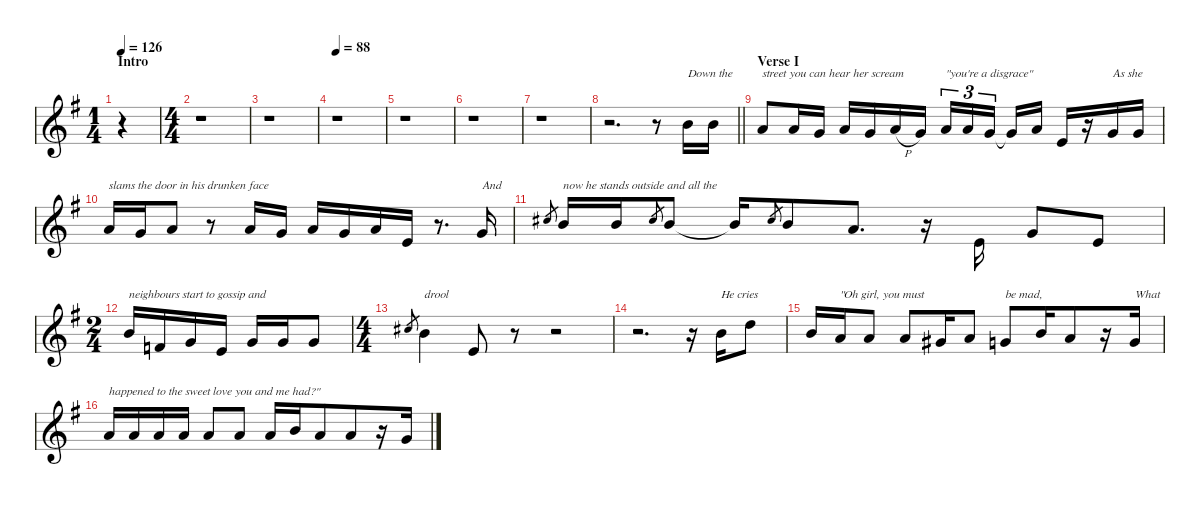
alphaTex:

\defaultSystemsLayout 4
\hideDynamics
\bracketExtendMode nobrackets
\singleTrackTrackNamePolicy hidden
\multiTrackTrackNamePolicy hidden
\firstSystemTrackNameMode fullname
\firstSystemTrackNameOrientation horizontal
\otherSystemsTrackNameOrientation horizontal
\track ("Vocals" "sax.") {mute instrument tenorsax}
\staff {score}
\tuning (E4 B3 G3 D3 A2 E2)
\displaytranspose 12
\voice
\ts (1 4)
\beaming (8 2)
\section ("" "Intro")
\tempo 126
\clef g2
\ks g
r.4{dy f instrument tenorsax beam Up} |
\ts (4 4)
\beaming (8 2 2 2 2)
r.1{beam Down} |
r.1{beam Down} |
\tempo 88
r.1{beam Down} |
r.1{beam Down} |
r.1{beam Down} |
r.1{beam Down} |
\barLineRight lightlight
r.2{d beam Down} r.8{beam Down} 0.2{acc forcenatural}.16{txt "Down the" beam Up} 0.2{acc forcenatural}.16{beam Up} |
\section ("" "Verse I")
2.3{acc forcenatural}.8{txt "street you can hear her scream" beam Up} 2.3{acc forcenatural}.16{beam Up} 0.3{acc forcenatural}.16{beam Up} 2.3{acc forcenatural}.16{beam Up} 0.3{acc forcenatural}.16{beam Up} 2.3{h acc forcenatural}.16{beam Up} 0.3{acc forcenatural}.16{beam Up} 2.3{acc forcenatural}.16{tu (3 2) txt "\"you're a disgrace\"" beam Up} 2.3{acc forcenatural}.16{tu (3 2) beam Up} 0.3{acc forcenatural}.16{tu (3 2) beam Up} 0.3{t acc forcenatural}.16{beam Up} 2.3{acc forcenatural}.16{beam Up} 2.4{acc forcenatural}.16{beam Up} r.16{beam Up} 0.3{acc forcenatural}.16{txt "As she" beam Up} 0.3{acc forcenatural}.16{beam Up} |
2.3{acc forcenatural}.16{txt "slams the door in his drunken face" beam Up} 0.3{acc forcenatural}.16{beam Up} 2.3{acc forcenatural}.8{beam Up} r.8{beam Up} 2.3{acc forcenatural}.16{beam Up} 0.3{acc forcenatural}.16{beam Up} 2.3{acc forcenatural}.16{beam Up} 0.3{acc forcenatural}.16{beam Up} 2.3{acc forcenatural}.16{beam Up} 2.4{acc forcenatural}.16{beam Up} r.8{d beam Up} 0.3{acc forcenatural}.16{txt "And" beam Up} |
2.2{acc #}.8{gr dy mf beam Up} 0.2{acc forcenatural}.16{txt "now he stands outside and all the" dy f beam Up} 0.2{acc forcenatural}.16{beam Up} 2.2{acc #}.8{gr dy mf beam Up} 0.2{acc forcenatural}.8{dy f beam Up} 0.2{t acc forcenatural}.16{beam Up} 2.2{acc #}.8{gr dy mf beam Up} 0.2{acc forcenatural}.8{dy f beam Up} 2.3{acc forcenatural}.8{d beam Up} r.16{beam Down} 2.4{acc forcenatural}.16{beam Up} 0.3{acc forcenatural}.8{beam Up} 2.4{acc forcenatural}.8{beam Up} |
\ts (2 4)
\beaming (8 2 2)
0.2{acc forcenatural}.16{txt "neighbours start to gossip and" beam Up} 3.4{acc forcenatural}.16{beam Up} 0.3{acc forcenatural}.16{beam Up} 2.4{acc forcenatural}.16{beam Up} 0.3{acc forcenatural}.16{beam Up} 0.3{acc forcenatural}.16{beam Up} 0.3{acc forcenatural}.8{beam Up} |
\ts (4 4)
\beaming (8 2 2 4)
2.2{acc #}.8{gr dy mf beam Up} 0.2{acc forcenatural}.4{txt "drool" dy f beam Down} 2.4{acc forcenatural}.8{beam Up} r.8{beam Up} r.2{beam Up} |
r.2{d beam Down} r.16{beam Down} 0.2{acc forcenatural}.16{txt "He cries" beam Down} 3.2{acc forcenatural}.8{beam Down} |
0.2{acc forcenatural}.16{beam Up} 2.3{acc forcenatural}.16{txt "\"Oh girl, you must" beam Up} 2.3{acc forcenatural}.8{beam Up} 2.3{acc forcenatural}.8{beam Up} 1.3{acc #}.16{beam Up} 2.3{acc forcenatural}.8{beam Up} 0.3{acc forcenatural}.8{txt "be mad," beam Up} 0.2{acc forcenatural}.16{beam Up} 2.3{acc forcenatural}.8{beam Up} r.16{beam Up} 0.3{acc forcenatural}.16{txt "What" beam Up} |
2.3{acc forcenatural}.16{txt "happened to the sweet love you and me had?\"" beam Up} 2.3{acc forcenatural}.16{beam Up} 2.3{acc forcenatural}.16{beam Up} 2.3{acc forcenatural}.16{beam Up} 2.3{acc forcenatural}.8{beam Up} 2.3{acc forcenatural}.8{beam Up} 2.3{acc forcenatural}.16{beam Up} 0.2{acc forcenatural}.16{beam Up} 2.3{acc forcenatural}.8{beam Up} 2.3{acc forcenatural}.8{beam Up} r.16{beam Up} 0.3{acc forcenatural}.16{beam Up}
\voice
\clef g2
\ottava regular
\simile none
\ks g
r.4{dy mf beam Down} |
|
|
|
|
|
|
\barLineRight lightlight
|
|
|
|
|
|
|
|
